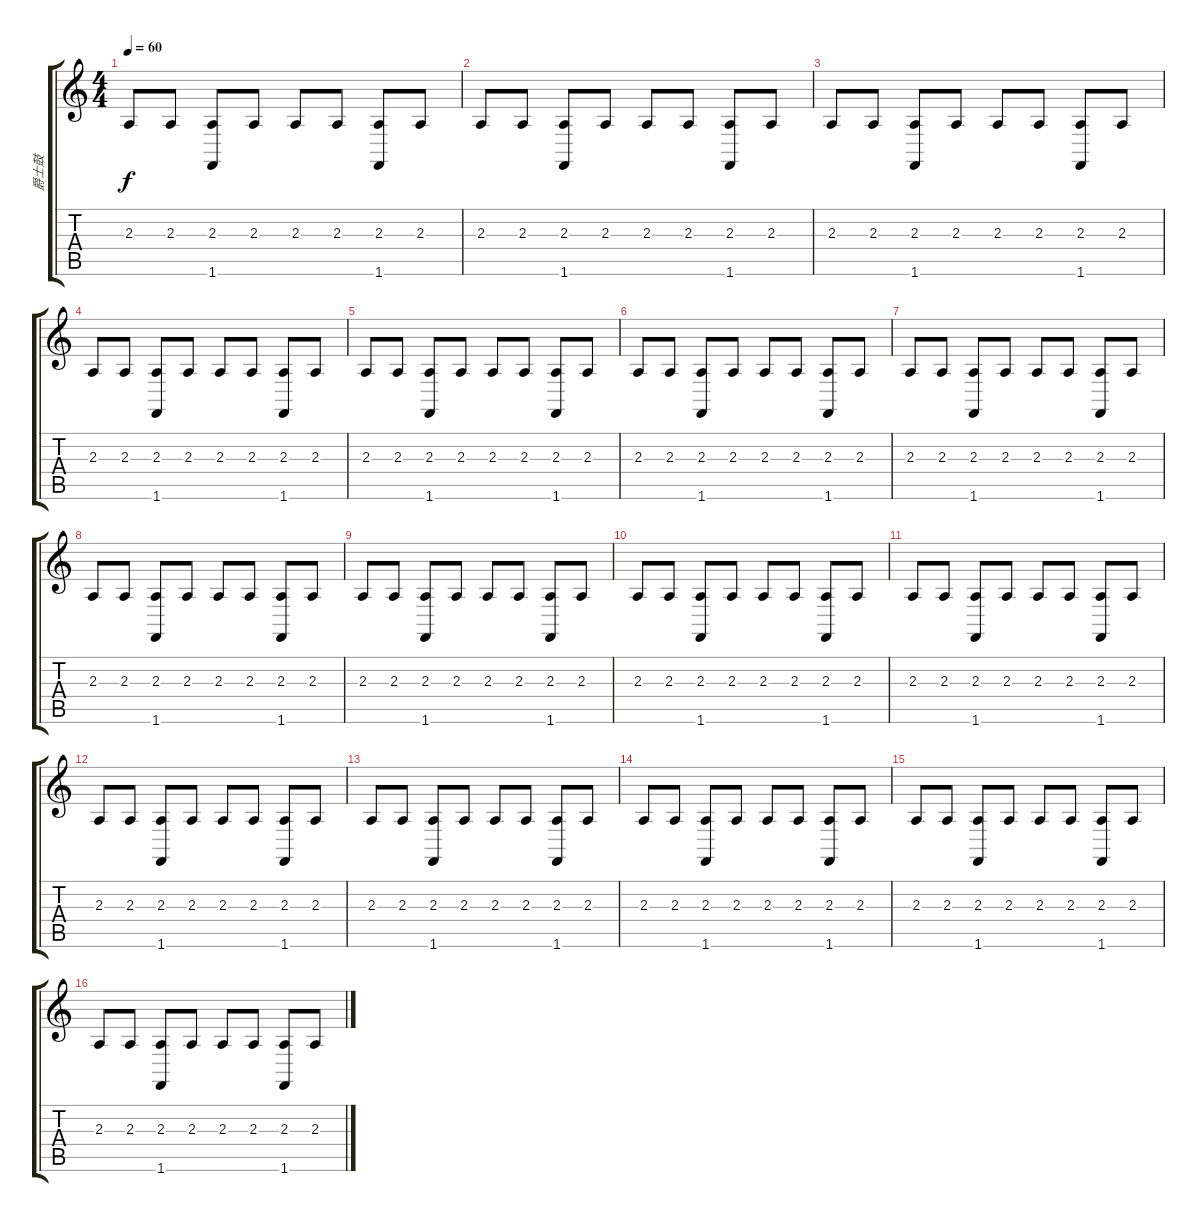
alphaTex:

\track ("爵士鼓" "爵士鼓") {instrument fx6goblins}
\staff {score tabs}
\tuning (E4 B3 G3 D3 A2 E2) {hide}
\ts (4 4)
\tempo 60
\clef g2
\ks c
2.3.8{dy f} 2.3.8 (2.3 1.6).8 2.3.8 2.3.8 2.3.8 (2.3 1.6).8 2.3.8 |
2.3.8 2.3.8 (2.3 1.6).8 2.3.8 2.3.8 2.3.8 (2.3 1.6).8 2.3.8 |
2.3.8 2.3.8 (2.3 1.6).8 2.3.8 2.3.8 2.3.8 (2.3 1.6).8 2.3.8 |
2.3.8 2.3.8 (2.3 1.6).8 2.3.8 2.3.8 2.3.8 (2.3 1.6).8 2.3.8 |
2.3.8 2.3.8 (2.3 1.6).8 2.3.8 2.3.8 2.3.8 (2.3 1.6).8 2.3.8 |
2.3.8 2.3.8 (2.3 1.6).8 2.3.8 2.3.8 2.3.8 (2.3 1.6).8 2.3.8 |
2.3.8 2.3.8 (2.3 1.6).8 2.3.8 2.3.8 2.3.8 (2.3 1.6).8 2.3.8 |
2.3.8 2.3.8 (2.3 1.6).8 2.3.8 2.3.8 2.3.8 (2.3 1.6).8 2.3.8 |
2.3.8 2.3.8 (2.3 1.6).8 2.3.8 2.3.8 2.3.8 (2.3 1.6).8 2.3.8 |
2.3.8 2.3.8 (2.3 1.6).8 2.3.8 2.3.8 2.3.8 (2.3 1.6).8 2.3.8 |
2.3.8 2.3.8 (2.3 1.6).8 2.3.8 2.3.8 2.3.8 (2.3 1.6).8 2.3.8 |
2.3.8 2.3.8 (2.3 1.6).8 2.3.8 2.3.8 2.3.8 (2.3 1.6).8 2.3.8 |
2.3.8 2.3.8 (2.3 1.6).8 2.3.8 2.3.8 2.3.8 (2.3 1.6).8 2.3.8 |
2.3.8 2.3.8 (2.3 1.6).8 2.3.8 2.3.8 2.3.8 (2.3 1.6).8 2.3.8 |
2.3.8 2.3.8 (2.3 1.6).8 2.3.8 2.3.8 2.3.8 (2.3 1.6).8 2.3.8 |
2.3.8 2.3.8 (2.3 1.6).8 2.3.8 2.3.8 2.3.8 (2.3 1.6).8 2.3.8
